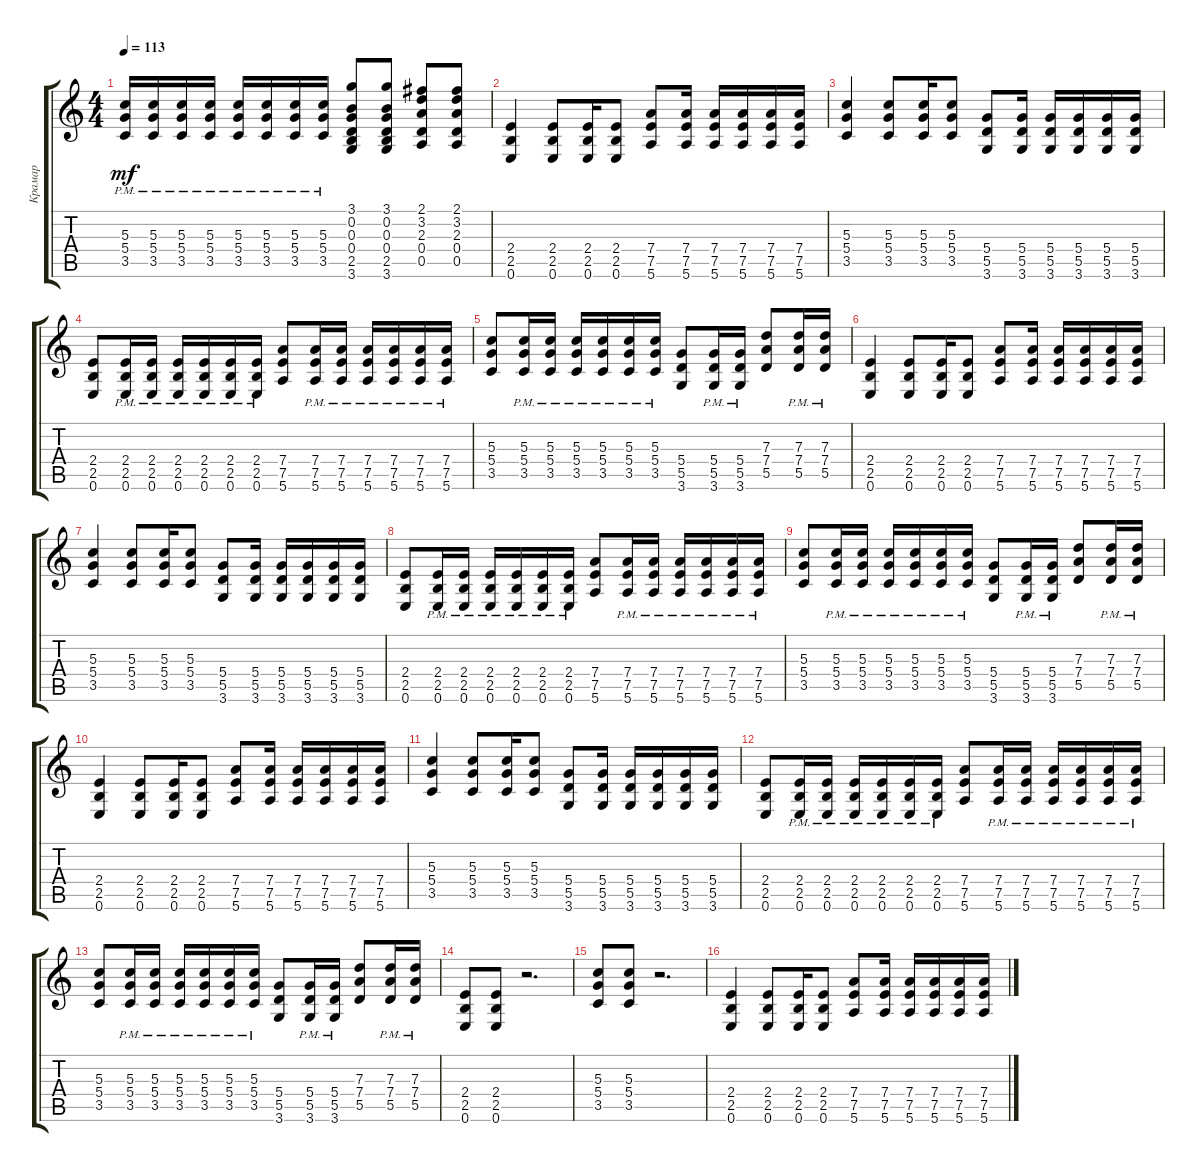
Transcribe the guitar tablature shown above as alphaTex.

\track ("Крамар" "Крамар") {instrument overdrivenguitar}
\staff {score tabs}
\tuning (E4 B3 G3 D3 A2 E2) {hide}
\ts (4 4)
\tempo 113
\clef g2
\ks c
(5.3{pm} 5.4{pm} 3.5{pm}).16{dy mf} (5.3{pm} 5.4{pm} 3.5{pm}).16 (5.3{pm} 5.4{pm} 3.5{pm}).16 (5.3{pm} 5.4{pm} 3.5{pm}).16 (5.3{pm} 5.4{pm} 3.5{pm}).16 (5.3{pm} 5.4{pm} 3.5{pm}).16 (5.3{pm} 5.4{pm} 3.5{pm}).16 (5.3{pm} 5.4{pm} 3.5{pm}).16 (3.1 0.2 0.3 0.4 2.5 3.6).8 (3.1 0.2 0.3 0.4 2.5 3.6).8 (2.1 3.2 2.3 0.4 0.5).8 (2.1 3.2 2.3 0.4 0.5).8 |
(2.4 2.5 0.6).4 (2.4 2.5 0.6).8 (2.4 2.5 0.6).16 (2.4 2.5 0.6).8 (7.4 7.5 5.6).8 (7.4 7.5 5.6).16 (7.4 7.5 5.6).16 (7.4 7.5 5.6).16 (7.4 7.5 5.6).16 (7.4 7.5 5.6).16 |
(5.3 5.4 3.5).4 (5.3 5.4 3.5).8 (5.3 5.4 3.5).16 (5.3 5.4 3.5).8 (5.4 5.5 3.6).8 (5.4 5.5 3.6).16 (5.4 5.5 3.6).16 (5.4 5.5 3.6).16 (5.4 5.5 3.6).16 (5.4 5.5 3.6).16 |
(2.4 2.5 0.6).8 (2.4{pm} 2.5{pm} 0.6{pm}).16 (2.4{pm} 2.5{pm} 0.6{pm}).16 (2.4{pm} 2.5{pm} 0.6{pm}).16 (2.4{pm} 2.5{pm} 0.6{pm}).16 (2.4{pm} 2.5{pm} 0.6{pm}).16 (2.4{pm} 2.5{pm} 0.6{pm}).16 (7.4 7.5 5.6).8 (7.4{pm} 7.5{pm} 5.6{pm}).16 (7.4{pm} 7.5{pm} 5.6{pm}).16 (7.4{pm} 7.5{pm} 5.6{pm}).16 (7.4{pm} 7.5{pm} 5.6{pm}).16 (7.4{pm} 7.5{pm} 5.6{pm}).16 (7.4{pm} 7.5{pm} 5.6{pm}).16 |
(5.3 5.4 3.5).8 (5.3{pm} 5.4{pm} 3.5{pm}).16 (5.3{pm} 5.4{pm} 3.5{pm}).16 (5.3{pm} 5.4{pm} 3.5{pm}).16 (5.3{pm} 5.4{pm} 3.5{pm}).16 (5.3{pm} 5.4{pm} 3.5{pm}).16 (5.3{pm} 5.4{pm} 3.5{pm}).16 (5.4 5.5 3.6).8 (5.4{pm} 5.5{pm} 3.6{pm}).16 (5.4{pm} 5.5{pm} 3.6{pm}).16 (7.3 7.4 5.5).8 (7.3{pm} 7.4{pm} 5.5{pm}).16 (7.3{pm} 7.4{pm} 5.5{pm}).16 |
(2.4 2.5 0.6).4 (2.4 2.5 0.6).8 (2.4 2.5 0.6).16 (2.4 2.5 0.6).8 (7.4 7.5 5.6).8 (7.4 7.5 5.6).16 (7.4 7.5 5.6).16 (7.4 7.5 5.6).16 (7.4 7.5 5.6).16 (7.4 7.5 5.6).16 |
(5.3 5.4 3.5).4 (5.3 5.4 3.5).8 (5.3 5.4 3.5).16 (5.3 5.4 3.5).8 (5.4 5.5 3.6).8 (5.4 5.5 3.6).16 (5.4 5.5 3.6).16 (5.4 5.5 3.6).16 (5.4 5.5 3.6).16 (5.4 5.5 3.6).16 |
(2.4 2.5 0.6).8 (2.4{pm} 2.5{pm} 0.6{pm}).16 (2.4{pm} 2.5{pm} 0.6{pm}).16 (2.4{pm} 2.5{pm} 0.6{pm}).16 (2.4{pm} 2.5{pm} 0.6{pm}).16 (2.4{pm} 2.5{pm} 0.6{pm}).16 (2.4{pm} 2.5{pm} 0.6{pm}).16 (7.4 7.5 5.6).8 (7.4{pm} 7.5{pm} 5.6{pm}).16 (7.4{pm} 7.5{pm} 5.6{pm}).16 (7.4{pm} 7.5{pm} 5.6{pm}).16 (7.4{pm} 7.5{pm} 5.6{pm}).16 (7.4{pm} 7.5{pm} 5.6{pm}).16 (7.4{pm} 7.5{pm} 5.6{pm}).16 |
(5.3 5.4 3.5).8 (5.3{pm} 5.4{pm} 3.5{pm}).16 (5.3{pm} 5.4{pm} 3.5{pm}).16 (5.3{pm} 5.4{pm} 3.5{pm}).16 (5.3{pm} 5.4{pm} 3.5{pm}).16 (5.3{pm} 5.4{pm} 3.5{pm}).16 (5.3{pm} 5.4{pm} 3.5{pm}).16 (5.4 5.5 3.6).8 (5.4{pm} 5.5{pm} 3.6{pm}).16 (5.4{pm} 5.5{pm} 3.6{pm}).16 (7.3 7.4 5.5).8 (7.3{pm} 7.4{pm} 5.5{pm}).16 (7.3{pm} 7.4{pm} 5.5{pm}).16 |
(2.4 2.5 0.6).4 (2.4 2.5 0.6).8 (2.4 2.5 0.6).16 (2.4 2.5 0.6).8 (7.4 7.5 5.6).8 (7.4 7.5 5.6).16 (7.4 7.5 5.6).16 (7.4 7.5 5.6).16 (7.4 7.5 5.6).16 (7.4 7.5 5.6).16 |
(5.3 5.4 3.5).4 (5.3 5.4 3.5).8 (5.3 5.4 3.5).16 (5.3 5.4 3.5).8 (5.4 5.5 3.6).8 (5.4 5.5 3.6).16 (5.4 5.5 3.6).16 (5.4 5.5 3.6).16 (5.4 5.5 3.6).16 (5.4 5.5 3.6).16 |
(2.4 2.5 0.6).8 (2.4{pm} 2.5{pm} 0.6{pm}).16 (2.4{pm} 2.5{pm} 0.6{pm}).16 (2.4{pm} 2.5{pm} 0.6{pm}).16 (2.4{pm} 2.5{pm} 0.6{pm}).16 (2.4{pm} 2.5{pm} 0.6{pm}).16 (2.4{pm} 2.5{pm} 0.6{pm}).16 (7.4 7.5 5.6).8 (7.4{pm} 7.5{pm} 5.6{pm}).16 (7.4{pm} 7.5{pm} 5.6{pm}).16 (7.4{pm} 7.5{pm} 5.6{pm}).16 (7.4{pm} 7.5{pm} 5.6{pm}).16 (7.4{pm} 7.5{pm} 5.6{pm}).16 (7.4{pm} 7.5{pm} 5.6{pm}).16 |
(5.3 5.4 3.5).8 (5.3{pm} 5.4{pm} 3.5{pm}).16 (5.3{pm} 5.4{pm} 3.5{pm}).16 (5.3{pm} 5.4{pm} 3.5{pm}).16 (5.3{pm} 5.4{pm} 3.5{pm}).16 (5.3{pm} 5.4{pm} 3.5{pm}).16 (5.3{pm} 5.4{pm} 3.5{pm}).16 (5.4 5.5 3.6).8 (5.4{pm} 5.5{pm} 3.6{pm}).16 (5.4{pm} 5.5{pm} 3.6{pm}).16 (7.3 7.4 5.5).8 (7.3{pm} 7.4{pm} 5.5{pm}).16 (7.3{pm} 7.4{pm} 5.5{pm}).16 |
(2.4 2.5 0.6).8 (2.4 2.5 0.6).8 r.2{d} |
(5.3 5.4 3.5).8 (5.3 5.4 3.5).8 r.2{d} |
(2.4 2.5 0.6).4 (2.4 2.5 0.6).8 (2.4 2.5 0.6).16 (2.4 2.5 0.6).8 (7.4 7.5 5.6).8 (7.4 7.5 5.6).16 (7.4 7.5 5.6).16 (7.4 7.5 5.6).16 (7.4 7.5 5.6).16 (7.4 7.5 5.6).16
